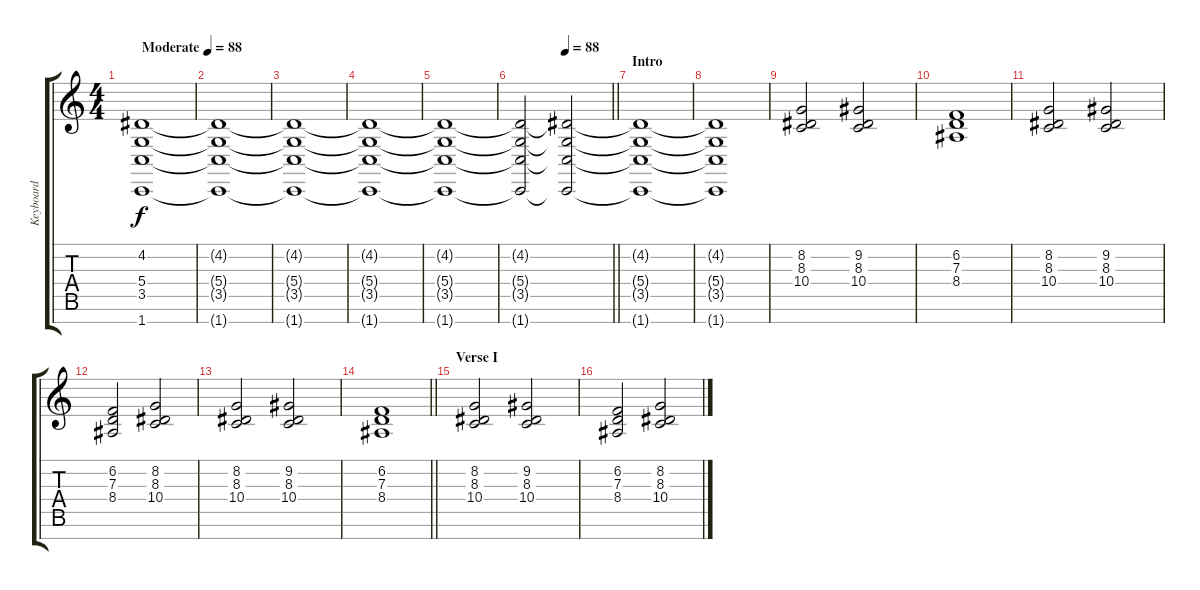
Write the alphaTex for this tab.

\track ("Keyboard" "Keyboard") {instrument pad2warm}
\staff {score tabs}
\tuning (E4 B3 G3 D3 A2 E2 B1) {hide}
\ts (4 4)
\tempo (88 "Moderate")
\tempo 97
\tempo (88 "Moderate")
\clef g2
\ks c
(4.2 5.4 3.5 1.7).1{dy f instrument pad2warm} |
(4.2{t} 5.4{t} 3.5{t} 1.7{t}).1 |
(4.2{t} 5.4{t} 3.5{t} 1.7{t}).1 |
(4.2{t} 5.4{t} 3.5{t} 1.7{t}).1 |
(4.2{t} 5.4{t} 3.5{t} 1.7{t}).1 |
\tempo (88 0.5)
\barLineRight lightlight
(4.2{t} 5.4{t} 3.5{t} 1.7{t}).2 (4.2{t} 5.4{t} 3.5{t} 1.7{t}).2 |
\section ("" "Intro")
(4.2{t} 5.4{t} 3.5{t} 1.7{t}).1 |
(4.2{t} 5.4{t} 3.5{t} 1.7{t}).1 |
(8.2 8.3 10.4).2 (9.2 8.3 10.4).2 |
(6.2 7.3 8.4).1 |
(8.2 8.3 10.4).2 (9.2 8.3 10.4).2 |
(6.2 7.3 8.4).2 (8.2 8.3 10.4).2 |
(8.2 8.3 10.4).2 (9.2 8.3 10.4).2 |
\barLineRight lightlight
(6.2 7.3 8.4).1 |
\section ("" "Verse I")
(8.2 8.3 10.4).2 (9.2 8.3 10.4).2 |
(6.2 7.3 8.4).2 (8.2 8.3 10.4).2
